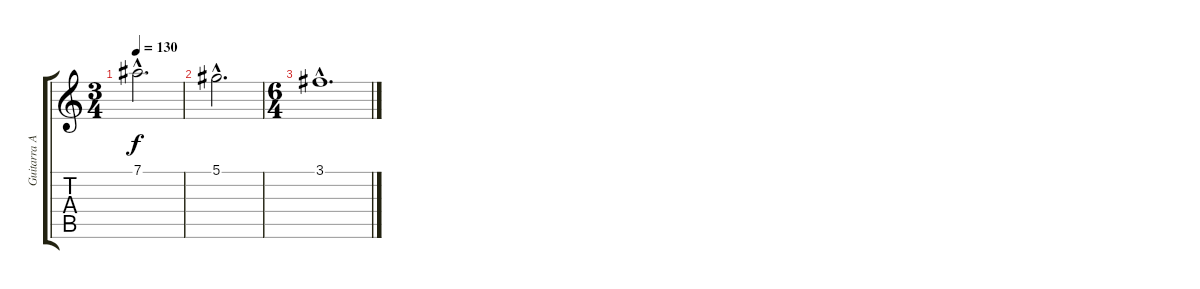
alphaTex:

\track ("Guitarra Acustica (Lider)" "Guitarra A") {instrument acousticguitarnylon}
\staff {score tabs}
\tuning (Eb4 Bb3 Gb3 Db3 Ab2 Eb2) {hide}
\ts (3 4)
\tempo 130
\clef g2
\ks c
7.1{hac}.2{d dy f instrument stringensemble1} |
5.1{hac}.2{d instrument stringensemble1} |
\ts (6 4)
3.1{hac}.1{d instrument stringensemble1}
